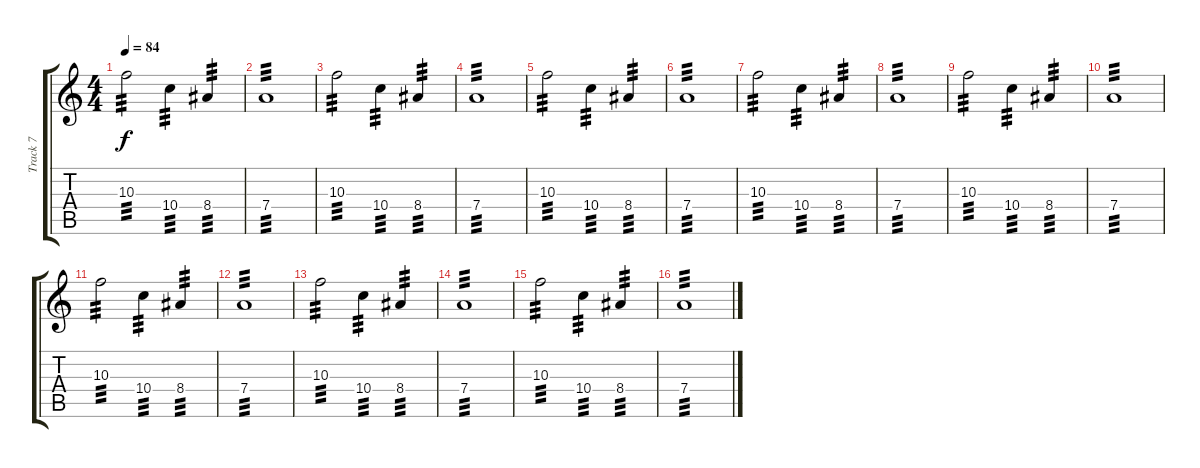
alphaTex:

\track ("Track 7" "Track 7") {instrument distortionguitar}
\staff {score tabs}
\tuning (E4 B3 G3 D3 A2 E2) {hide}
\ts (4 4)
\tempo 84
\clef g2
\ks c
10.3.2{tp 3 dy f} 10.4.4{tp 3} 8.4.4{tp 3} |
7.4.1{tp 3} |
10.3.2{tp 3} 10.4.4{tp 3} 8.4.4{tp 3} |
7.4.1{tp 3} |
10.3.2{tp 3} 10.4.4{tp 3} 8.4.4{tp 3} |
7.4.1{tp 3} |
10.3.2{tp 3} 10.4.4{tp 3} 8.4.4{tp 3} |
7.4.1{tp 3} |
10.3.2{tp 3} 10.4.4{tp 3} 8.4.4{tp 3} |
7.4.1{tp 3} |
10.3.2{tp 3} 10.4.4{tp 3} 8.4.4{tp 3} |
7.4.1{tp 3} |
10.3.2{tp 3} 10.4.4{tp 3} 8.4.4{tp 3} |
7.4.1{tp 3} |
10.3.2{tp 3} 10.4.4{tp 3} 8.4.4{tp 3} |
7.4.1{tp 3}
